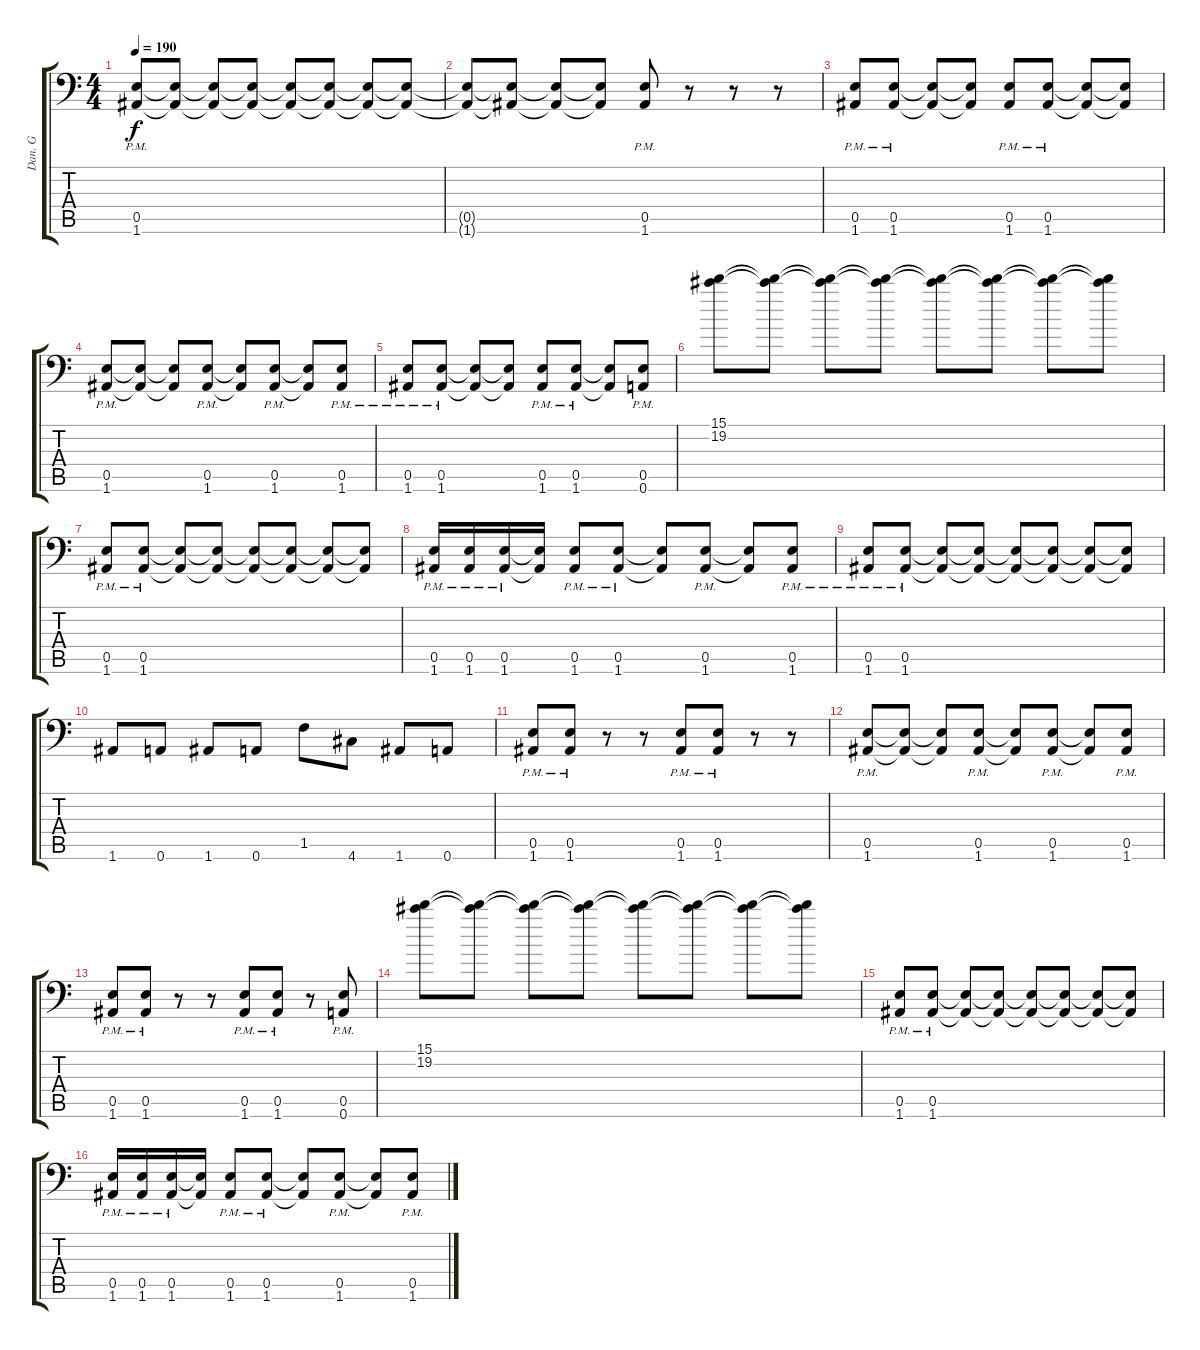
\track ("Dan. G" "Dan. G") {instrument distortionguitar}
\staff {score tabs}
\tuning (B3 Gb3 D3 A2 E2 A1) {hide}
\ts (4 4)
\tempo 190
\clef f4
\ks c
(0.5{pm} 1.6{pm}).8{dy f} (0.5{t} 1.6{t}).8 (0.5{t} 1.6{t}).8 (0.5{t} 1.6{t}).8 (0.5{t} 1.6{t}).8 (0.5{t} 1.6{t}).8 (0.5{t} 1.6{t}).8 (0.5{t} 1.6{t}).8 |
(0.5{t} 1.6{t}).8 (0.5{t} 1.6{t}).8 (0.5{t} 1.6{t}).8 (0.5{t} 1.6{t}).8 (0.5{pm} 1.6{pm}).8 r.8 r.8 r.8 |
(0.5{pm} 1.6{pm}).8 (0.5{pm} 1.6{pm}).8 (0.5{t} 1.6{t}).8 (0.5{t} 1.6{t}).8 (0.5{pm} 1.6{pm}).8 (0.5{pm} 1.6{pm}).8 (0.5{t} 1.6{t}).8 (0.5{t} 1.6{t}).8 |
(0.5{pm} 1.6{pm}).8 (0.5{t} 1.6{t}).8 (0.5{t} 1.6{t}).8 (0.5{pm} 1.6{pm}).8 (0.5{t} 1.6{t}).8 (0.5{pm} 1.6{pm}).8 (0.5{t} 1.6{t}).8 (0.5{pm} 1.6{pm}).8 |
(0.5{pm} 1.6{pm}).8 (0.5{pm} 1.6{pm}).8 (0.5{t} 1.6{t}).8 (0.5{t} 1.6{t}).8 (0.5{pm} 1.6{pm}).8 (0.5{pm} 1.6{pm}).8 (0.5{t} 1.6{t}).8 (0.5{pm} 0.6{pm}).8 |
(15.1 19.2).8 (15.1{t} 19.2{t}).8 (15.1{t} 19.2{t}).8 (15.1{t} 19.2{t}).8 (15.1{t} 19.2{t}).8 (15.1{t} 19.2{t}).8 (15.1{t} 19.2{t}).8 (15.1{t} 19.2{t}).8 |
(0.5{pm} 1.6{pm}).8 (0.5{pm} 1.6{pm}).8 (0.5{t} 1.6{t}).8 (0.5{t} 1.6{t}).8 (0.5{t} 1.6{t}).8 (0.5{t} 1.6{t}).8 (0.5{t} 1.6{t}).8 (0.5{t} 1.6{t}).8 |
(0.5{pm} 1.6{pm}).16 (0.5{pm} 1.6{pm}).16 (0.5{pm} 1.6{pm}).16 (0.5{t} 1.6{t}).16 (0.5{pm} 1.6{pm}).8 (0.5{pm} 1.6{pm}).8 (0.5{t} 1.6{t}).8 (0.5{pm} 1.6{pm}).8 (0.5{t} 1.6{t}).8 (0.5{pm} 1.6{pm}).8 |
(0.5{pm} 1.6{pm}).8 (0.5{pm} 1.6{pm}).8 (0.5{t} 1.6{t}).8 (0.5{t} 1.6{t}).8 (0.5{t} 1.6{t}).8 (0.5{t} 1.6{t}).8 (0.5{t} 1.6{t}).8 (0.5{t} 1.6{t}).8 |
1.6.8 0.6.8 1.6.8 0.6.8 1.5.8 4.6.8 1.6.8 0.6.8 |
(0.5{pm} 1.6{pm}).8 (0.5{pm} 1.6{pm}).8 r.8 r.8 (0.5{pm} 1.6{pm}).8 (0.5{pm} 1.6{pm}).8 r.8 r.8 |
(0.5{pm} 1.6{pm}).8 (0.5{t} 1.6{t}).8 (0.5{t} 1.6{t}).8 (0.5{pm} 1.6{pm}).8 (0.5{t} 1.6{t}).8 (0.5{pm} 1.6{pm}).8 (0.5{t} 1.6{t}).8 (0.5{pm} 1.6{pm}).8 |
(0.5{pm} 1.6{pm}).8 (0.5{pm} 1.6{pm}).8 r.8 r.8 (0.5{pm} 1.6{pm}).8 (0.5{pm} 1.6{pm}).8 r.8 (0.5{pm} 0.6{pm}).8 |
(15.1 19.2).8 (15.1{t} 19.2{t}).8 (15.1{t} 19.2{t}).8 (15.1{t} 19.2{t}).8 (15.1{t} 19.2{t}).8 (15.1{t} 19.2{t}).8 (15.1{t} 19.2{t}).8 (15.1{t} 19.2{t}).8 |
(0.5{pm} 1.6{pm}).8 (0.5{pm} 1.6{pm}).8 (0.5{t} 1.6{t}).8 (0.5{t} 1.6{t}).8 (0.5{t} 1.6{t}).8 (0.5{t} 1.6{t}).8 (0.5{t} 1.6{t}).8 (0.5{t} 1.6{t}).8 |
(0.5{pm} 1.6{pm}).16 (0.5{pm} 1.6{pm}).16 (0.5{pm} 1.6{pm}).16 (0.5{t} 1.6{t}).16 (0.5{pm} 1.6{pm}).8 (0.5{pm} 1.6{pm}).8 (0.5{t} 1.6{t}).8 (0.5{pm} 1.6{pm}).8 (0.5{t} 1.6{t}).8 (0.5{pm} 1.6{pm}).8
